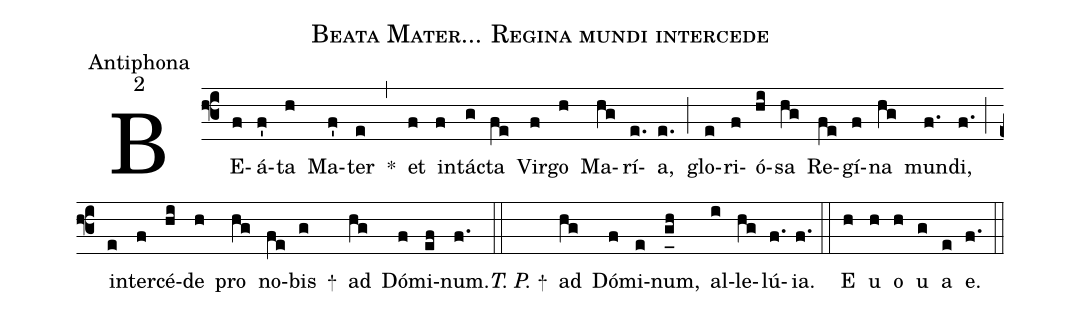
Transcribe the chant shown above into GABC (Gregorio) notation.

name:Beata Mater... Regina mundi intercede;
office-part:Antiphona;
mode:2;
%%
(f3) BE(f)á(f')ta(h) Ma(f')ter(e) *(,) et(f) in(f)tá(g)cta(fe) Vir(f)go(h) Ma(hg)rí(e.)a,(e.) (;) glo(e)ri(f)ó(hi)sa(hg) Re(fe)gí(f)na(hg) mun(f.)di,(f.) (;) in(e)ter(f)cé(hi)de(h) pro(hg) no(fe)bis(g) +() ad(hg) Dó(f)mi(ef)num.(f.) (::) <i>T. P.</i> +() ad(hg) Dó(f)mi(e)num,(g_[uh:l]h) al(i)le(hg)lú(f.){ia}.(f.) (::) <eu>E(h) u(h) o(h) u(g) a(e) e.</eu>(f.) (::)
